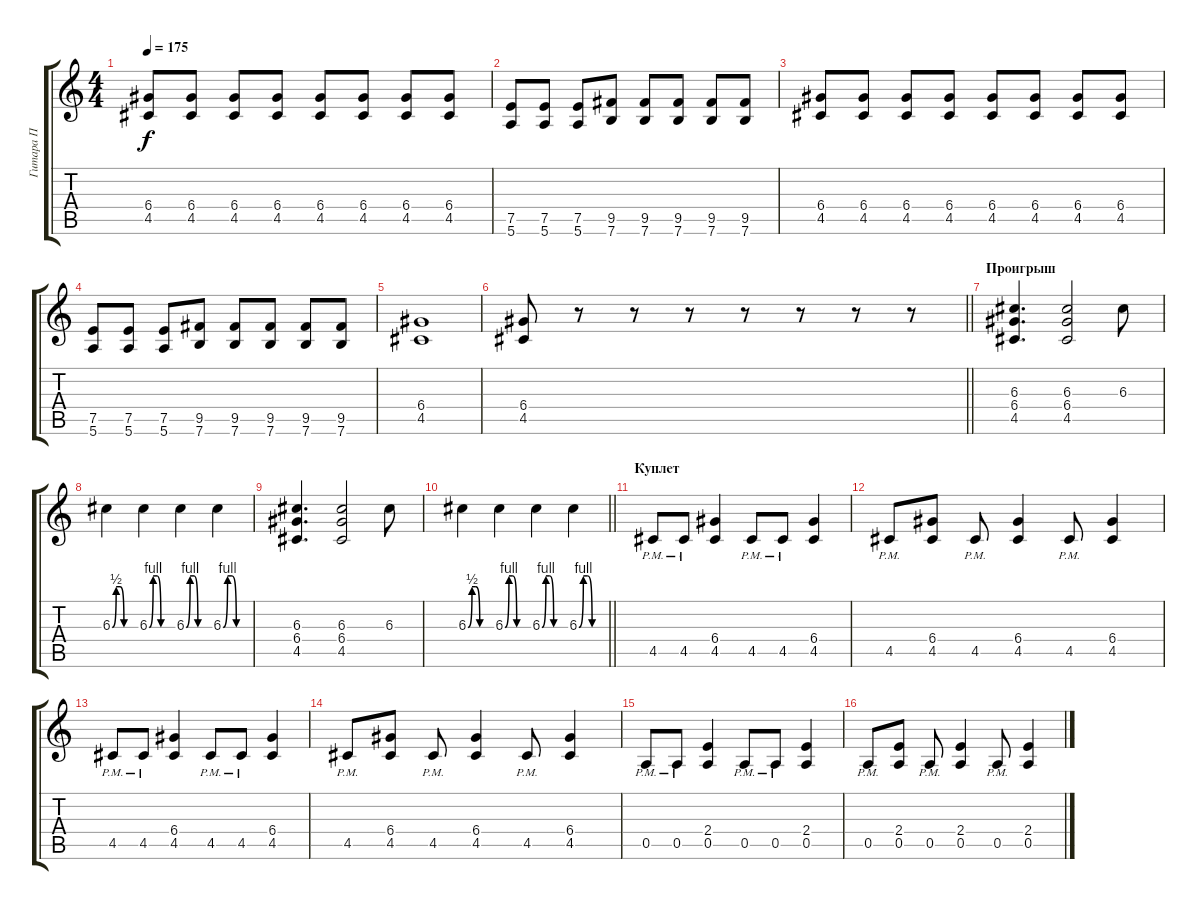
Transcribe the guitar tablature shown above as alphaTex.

\track ("Гитара П" "Гитара П") {instrument overdrivenguitar}
\staff {score tabs}
\tuning (E4 B3 G3 D3 A2 E2) {hide}
\ts (4 4)
\tempo 175
\clef g2
\ks c
(6.4 4.5).8{dy f} (6.4 4.5).8 (6.4 4.5).8 (6.4 4.5).8 (6.4 4.5).8 (6.4 4.5).8 (6.4 4.5).8 (6.4 4.5).8 |
(7.5 5.6).8 (7.5 5.6).8 (7.5 5.6).8 (9.5 7.6).8 (9.5 7.6).8 (9.5 7.6).8 (9.5 7.6).8 (9.5 7.6).8 |
(6.4 4.5).8 (6.4 4.5).8 (6.4 4.5).8 (6.4 4.5).8 (6.4 4.5).8 (6.4 4.5).8 (6.4 4.5).8 (6.4 4.5).8 |
(7.5 5.6).8 (7.5 5.6).8 (7.5 5.6).8 (9.5 7.6).8 (9.5 7.6).8 (9.5 7.6).8 (9.5 7.6).8 (9.5 7.6).8 |
(6.4 4.5).1 |
\barLineRight lightlight
(6.4 4.5).8 r.8 r.8 r.8 r.8 r.8 r.8 r.8 |
\section ("" "Проигрыш")
(6.3 6.4 4.5).4{d} (6.3 6.4 4.5).2 6.3.8 |
6.3{be (custom 0 0 10 2 20 2 30 0 60 0)}.4 6.3{be (custom 0 0 10 4 20 4 30 0 60 0)}.4 6.3{be (custom 0 0 10 4 20 4 30 0 60 0)}.4 6.3{be (custom 0 0 10 4 20 4 30 0 60 0)}.4 |
(6.3 6.4 4.5).4{d} (6.3 6.4 4.5).2 6.3.8 |
\barLineRight lightlight
6.3{be (custom 0 0 10 2 20 2 30 0 60 0)}.4 6.3{be (custom 0 0 10 4 20 4 30 0 60 0)}.4 6.3{be (custom 0 0 10 4 20 4 30 0 60 0)}.4 6.3{be (custom 0 0 10 4 20 4 30 0 60 0)}.4 |
\section ("" "Куплет")
4.5{pm}.8 4.5{pm}.8 (6.4 4.5).4 4.5{pm}.8 4.5{pm}.8 (6.4 4.5).4 |
4.5{pm}.8 (6.4 4.5).8 4.5{pm}.8 (6.4 4.5).4 4.5{pm}.8 (6.4 4.5).4 |
4.5{pm}.8 4.5{pm}.8 (6.4 4.5).4 4.5{pm}.8 4.5{pm}.8 (6.4 4.5).4 |
4.5{pm}.8 (6.4 4.5).8 4.5{pm}.8 (6.4 4.5).4 4.5{pm}.8 (6.4 4.5).4 |
0.5{pm}.8 0.5{pm}.8 (2.4 0.5).4 0.5{pm}.8 0.5{pm}.8 (2.4 0.5).4 |
0.5{pm}.8 (2.4 0.5).8 0.5{pm}.8 (2.4 0.5).4 0.5{pm}.8 (2.4 0.5).4
